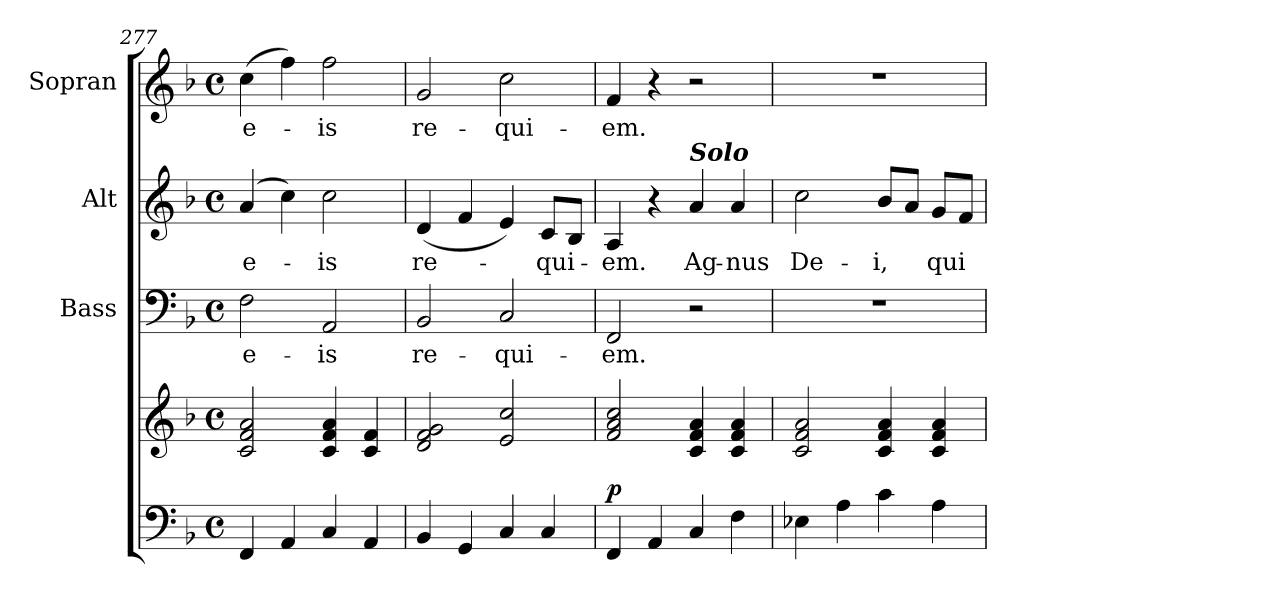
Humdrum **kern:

**kern	**kern	**dynam	**kern	**text	**kern	**text	**kern	**text
*part4	*part4	*part4	*part3	*part3	*part2	*part2	*part1	*part1
*staff5	*staff4	*staff4/5	*staff3	*staff3	*staff2	*staff2	*staff1	*staff1
*	*	*	*I"Bass	*	*I"Alt	*	*I"Sopran	*
*	*	*	*I'B.	*	*I'A.	*	*I'S.	*
*clefF4	*clefG2	*	*clefF4	*	*clefG2	*	*clefG2	*
*k[b-]	*k[b-]	*	*k[b-]	*	*k[b-]	*	*k[b-]	*
*F:	*F:	*	*F:	*	*F:	*	*F:	*
*M4/4	*M4/4	*	*M4/4	*	*M4/4	*	*M4/4	*
*met(c)	*met(c)	*	*met(c)	*	*met(c)	*	*met(c)	*
=277	=277	=277	=277	=277	=277	=277	=277	=277
!	!	!	!	!LO:LY:b	!	!LO:LY:b	!	!LO:LY:b
4FF/	2c/ 2f/ 2a/	.	2F\	e-	(4a/	e-	(>4cc\	e-
4AA/	.	.	.	.	4cc\)	.	4ff\)	.
!	!	!	!	!LO:LY:b	!	!LO:LY:b	!	!LO:LY:b
4C/	4c/ 4f/ 4a/	.	2AA/	-is	2cc\	-is	2ff\	-is
4AA/	4c/ 4f/	.	.	.	.	.	.	.
!!LO:LB:g=z
=278	=278	=278	=278	=278	=278	=278	=278	=278
!	!	!	!	!LO:LY:b	!	!LO:LY:b	!	!LO:LY:b
4BB-/	2d/ 2f/ 2g/	.	2BB-/	re-	(<4d/	re-	2g/	re-
4GG/	.	.	.	.	4f/	.	.	.
!	!	!	!	!LO:LY:b	!	!	!	!LO:LY:b
4C/	2e/ 2cc/	.	2C/	-qui-	4e/)	.	2cc\	-qui-
!	!	!	!	!	!	!LO:LY:b	!	!
4C/	.	.	.	.	8c/L	-qui-	.	.
.	.	.	.	.	8B-/J	.	.	.
=279	=279	=279	=279	=279	=279	=279	=279	=279
!	!	!LO:DY:a=2	!	!LO:LY:b	!	!LO:LY:b	!	!LO:LY:b
4FF/	2f/ 2a/ 2cc/	p	2FF/	-em.	4A/	-em.	4f/	-em.
4AA/	.	.	.	.	4r	.	4r	.
!	!	!	!	!	!LO:TX:a:Bi:t=Solo	!	!	!
!	!	!	!	!	!	!LO:LY:b	!	!
4C/	4c/ 4f/ 4a/	.	2r	.	4a/	Ag-	2r	.
!	!	!	!	!	!	!LO:LY:b	!	!
4F\	4c/ 4f/ 4a/	.	.	.	4a/	-nus	.	.
=280	=280	=280	=280	=280	=280	=280	=280	=280
!	!	!	!	!	!	!LO:LY:b	!	!
4E-X\	2c/ 2f/ 2a/	.	1r	.	2cc\	De-	1r	.
4A\	.	.	.	.	.	.	.	.
!	!	!	!	!	!	!LO:LY:b	!	!
4c\	4c/ 4f/ 4a/	.	.	.	8b-/L	-i,	.	.
.	.	.	.	.	8a/J	.	.	.
!	!	!	!	!	!	!LO:LY:b	!	!
4A\	4c/ 4f/ 4a/	.	.	.	8g/L	qui	.	.
.	.	.	.	.	8f/J	.	.	.
=	=	=	=	=	=	=	=	=
*-	*-	*-	*-	*-	*-	*-	*-	*-
